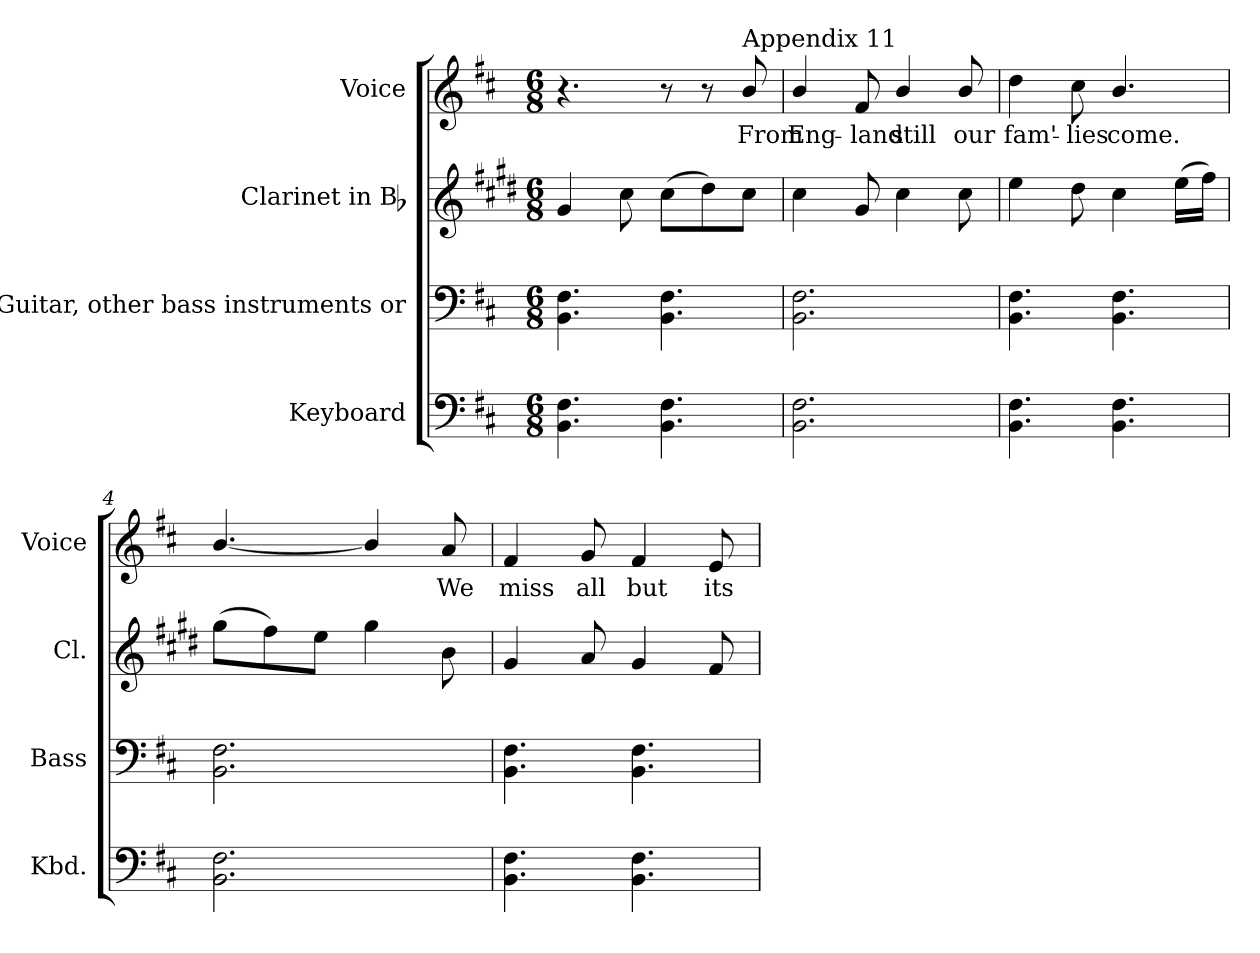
**kern	**kern	**kern	**kern	**text
*part4	*part3	*part2	*part1	*part1
*staff4	*staff3	*staff2	*staff1	*staff1
*I"Keyboard	*I"Bass Guitar, other bass instruments  or	*I"Clarinet in Bb	*I"Voice	*
*I'Kbd.	*I'Bass	*I'Cl.	*I'Voice	*
!!LO:PB:g=z
*clefF4	*clefF4	*clefG2	*clefG2	*
*	*ITrd7c12	*ITrd1c2	*	*
*k[f#c#]	*k[f#c#]	*k[f#c#]	*k[f#c#]	*
*D:	*D:	*D:	*D:	*
*M6/8	*M6/8	*M6/8	*M6/8	*
*MM96	*MM96	*MM96	*MM96	*
=1	=1	=1	=1	=1
4.BBi\ 4.F#i	4.BBBi\ 4.FF#i	4f#i/	4.r	.
.	.	8bi\	.	.
4.BBi\ 4.F#i	4.BBBi\ 4.FF#i	(8bi\L	8r	.
.	.	8cc#i\)	8r	.
!	!	!	!LO:TX:a:t=Appendix 11	!
!	!	!	!	!LO:LY:b:color=#000000
.	.	8bi\J	8bi/	From
=2	=2	=2	=2	=2
!	!	!	!	!LO:LY:b:color=#000000
2.BBi\ 2.F#i	2.BBBi\ 2.FF#i	4bi\	4bi/	Eng-
!	!	!	!	!LO:LY:b:color=#000000
.	.	8f#i/	8f#i/	-land
!	!	!	!	!LO:LY:b:color=#000000
.	.	4bi\	4bi/	still
!	!	!	!	!LO:LY:b:color=#000000
.	.	8bi\	8bi/	our
=3	=3	=3	=3	=3
!	!	!	!	!LO:LY:b:color=#000000
4.BBi\ 4.F#i	4.BBBi\ 4.FF#i	4ddi\	4ddi\	fam'-
!	!	!	!	!LO:LY:b:color=#000000
.	.	8cc#i\	8cc#i\	-lies
!	!	!	!	!LO:LY:b:color=#000000
4.BBi\ 4.F#i	4.BBBi\ 4.FF#i	4bi\	4.bi/	come.
.	.	(16ddi\LL	.	.
.	.	16eei\JJ)	.	.
=4	=4	=4	=4	=4
2.BBi\ 2.F#i	2.BBBi\ 2.FF#i	(8ff#i\L	[4.bi/	.
.	.	8eei\)	.	.
.	.	8ddi\J	.	.
.	.	4ff#i\	4bi/]	.
!	!	!	!	!LO:LY:b:color=#000000
.	.	8ai\	8ai/	We
!!LO:LB:g=z
=5	=5	=5	=5	=5
!	!	!	!	!LO:LY:b:color=#000000
4.BBi\ 4.F#i	4.BBBi\ 4.FF#i	4f#i/	4f#i/	miss
!	!	!	!	!LO:LY:b:color=#000000
.	.	8gi/	8gi/	all
!	!	!	!	!LO:LY:b:color=#000000
4.BBi\ 4.F#i	4.BBBi\ 4.FF#i	4f#i/	4f#i/	but
!	!	!	!	!LO:LY:b:color=#000000
.	.	8ei/	8ei/	its
=	=	=	=	=
*-	*-	*-	*-	*-
